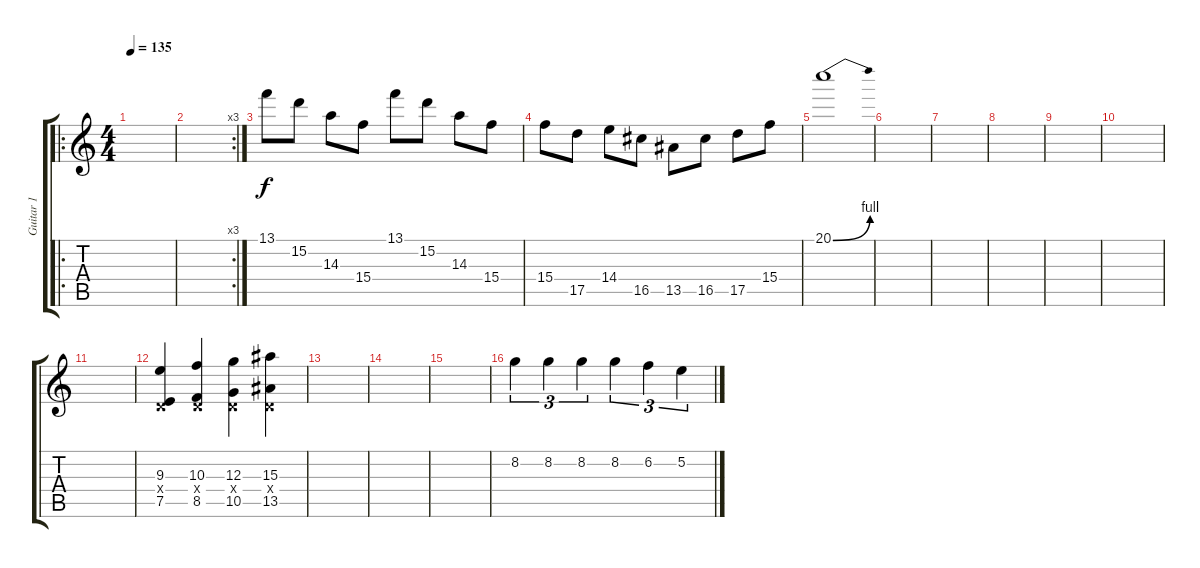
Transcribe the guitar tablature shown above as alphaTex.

\track ("Guitar 1" "Guitar 1") {instrument distortionguitar}
\staff {score tabs}
\tuning (E4 B3 G3 D3 A2 D2) {hide}
\ro
\ts (4 4)
\tempo 135
\clef g2
\ks c
|
\rc 3
|
13.1.8{balance 0} 15.2.8 14.3.8 15.4.8 13.1.8 15.2.8 14.3.8 15.4.8 |
15.4.8 17.5.8 14.4.8 16.5.8 13.5.8 16.5.8 17.5.8 15.4.8 |
20.1{be (bend 0 0 60 4)}.1 |
|
|
|
|
|
|
(9.3 0.4{x} 7.5).4 (10.3 0.4{x} 8.5).4 (12.3 0.4{x} 10.5).4 (15.3 0.4{x} 13.5).4 |
|
|
|
8.2.4{tu (3 2)} 8.2.4{tu (3 2)} 8.2.4{tu (3 2)} 8.2.4{tu (3 2)} 6.2.4{tu (3 2)} 5.2.4{tu (3 2)}
